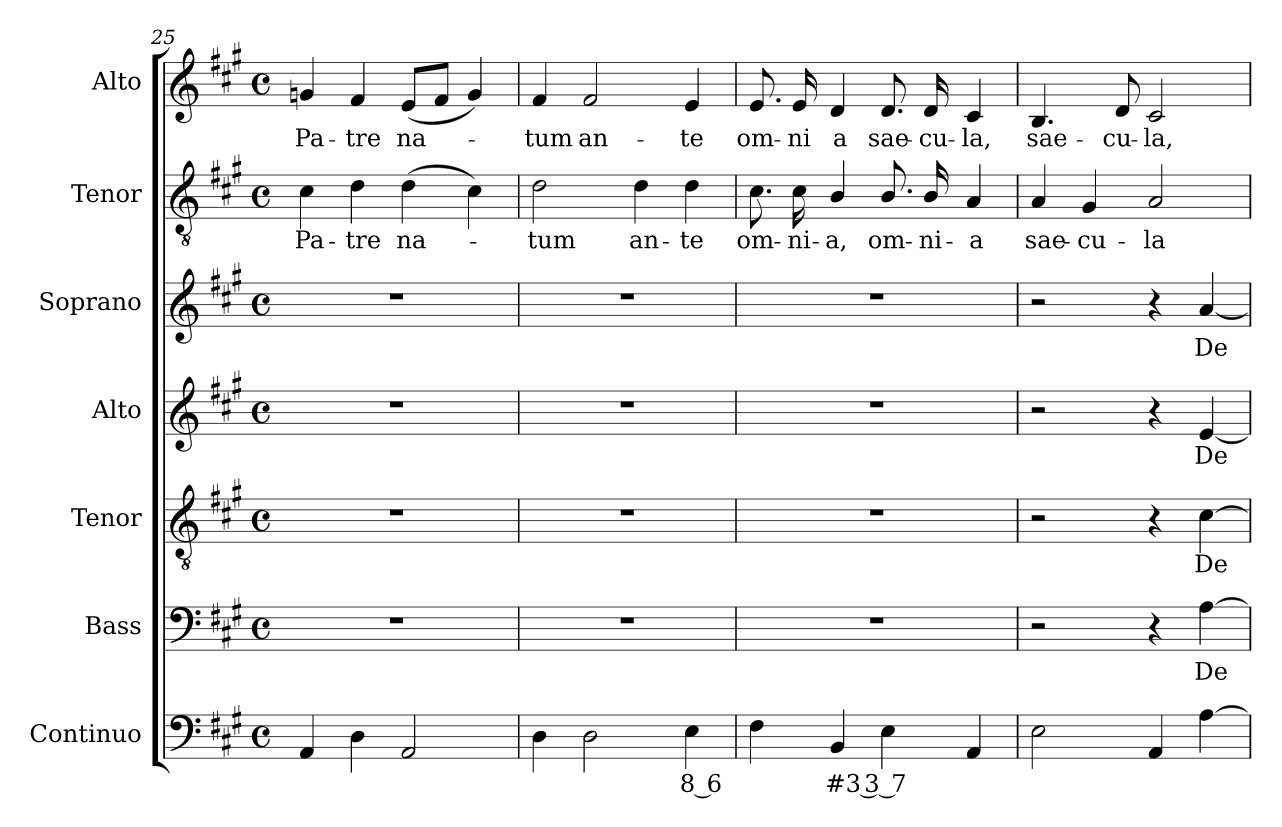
**kern	**text	**kern	**text	**kern	**text	**kern	**text	**kern	**text	**kern	**text	**kern	**text
*part7	*part7	*part6	*part6	*part5	*part5	*part4	*part4	*part3	*part3	*part2	*part2	*part1	*part1
*staff7	*staff7	*staff6	*staff6	*staff5	*staff5	*staff4	*staff4	*staff3	*staff3	*staff2	*staff2	*staff1	*staff1
*I"Continuo	*	*I"Bass	*	*I"Tenor	*	*I"Alto	*	*I"Soprano	*	*I"Tenor	*	*I"Alto	*
*I'Cont.	*	*I'B.	*	*I'T.	*	*I'A.	*	*I'S.	*	*I'T.	*	*I'A.	*
*clefF4	*	*clefF4	*	*clefGv2	*	*clefG2	*	*clefG2	*	*clefGv2	*	*clefG2	*
*	*	*	*	*ITrd7c12	*	*	*	*	*	*ITrd7c12	*	*	*
*k[f#c#g#]	*	*k[f#c#g#]	*	*k[f#c#g#]	*	*k[f#c#g#]	*	*k[f#c#g#]	*	*k[f#c#g#]	*	*k[f#c#g#]	*
*A:	*	*A:	*	*A:	*	*A:	*	*A:	*	*A:	*	*A:	*
*M4/4	*	*M4/4	*	*M4/4	*	*M4/4	*	*M4/4	*	*M4/4	*	*M4/4	*
*met(c)	*	*met(c)	*	*met(c)	*	*met(c)	*	*met(c)	*	*met(c)	*	*met(c)	*
=25	=25	=25	=25	=25	=25	=25	=25	=25	=25	=25	=25	=25	=25
!	!	!	!	!	!	!	!	!	!	!	!LO:LY:b:color=#000000	!	!
!	!	!	!	!	!	!	!	!	!	!	!	!	!LO:LY:b:color=#000000
4AAi/	.	1r	.	1r	.	1r	.	1r	.	4C#i\	Pa-	4gni/	Pa-
!	!	!	!	!	!	!	!	!	!	!	!LO:LY:b:color=#000000	!	!
!	!	!	!	!	!	!	!	!	!	!	!	!	!LO:LY:b:color=#000000
4Di\	.	.	.	.	.	.	.	.	.	4Di\	-tre	4f#i/	-tre
!	!	!	!	!	!	!	!	!	!	!	!LO:LY:b:color=#000000	!	!
!	!	!	!	!	!	!	!	!	!	!	!	!	!LO:LY:b:color=#000000
2AAi/	.	.	.	.	.	.	.	.	.	(4Di\	na-	(8ei/L	na-
.	.	.	.	.	.	.	.	.	.	.	.	8f#i/J	.
.	.	.	.	.	.	.	.	.	.	4C#i\)	.	4gi/)	.
=26	=26	=26	=26	=26	=26	=26	=26	=26	=26	=26	=26	=26	=26
!	!	!	!	!	!	!	!	!	!	!	!LO:LY:b:color=#000000	!	!
!	!	!	!	!	!	!	!	!	!	!	!	!	!LO:LY:b:color=#000000
4Di\	.	1r	.	1r	.	1r	.	1r	.	2Di\	-tum	4f#i/	-tum
!	!	!	!	!	!	!	!	!	!	!	!	!	!LO:LY:b:color=#000000
2Di\	.	.	.	.	.	.	.	.	.	.	.	2f#i/	an-
!	!	!	!	!	!	!	!	!	!	!	!LO:LY:b:color=#000000	!	!
.	.	.	.	.	.	.	.	.	.	4Di\	an-	.	.
!	!LO:LY:b:color=#000000	!	!	!	!	!	!	!	!	!	!	!	!
!	!	!	!	!	!	!	!	!	!	!	!LO:LY:b:color=#000000	!	!
!	!	!	!	!	!	!	!	!	!	!	!	!	!LO:LY:b:color=#000000
4Ei\	8 6	.	.	.	.	.	.	.	.	4Di\	-te	4ei/	-te
!!LO:PB:g=z
=27	=27	=27	=27	=27	=27	=27	=27	=27	=27	=27	=27	=27	=27
!	!	!	!	!	!	!	!	!	!	!	!LO:LY:b:color=#000000	!	!
!	!	!	!	!	!	!	!	!	!	!	!	!	!LO:LY:b:color=#000000
4F#i\	.	1r	.	1r	.	1r	.	1r	.	8.C#i\	om-	8.ei/	om-
!	!	!	!	!	!	!	!	!	!	!	!LO:LY:b:color=#000000	!	!
!	!	!	!	!	!	!	!	!	!	!	!	!	!LO:LY:b:color=#000000
.	.	.	.	.	.	.	.	.	.	16C#i\	-ni-	16ei/	-ni
!	!LO:LY:b:color=#000000	!	!	!	!	!	!	!	!	!	!	!	!
!	!	!	!	!	!	!	!	!	!	!	!LO:LY:b:color=#000000	!	!
!	!	!	!	!	!	!	!	!	!	!	!	!	!LO:LY:b:color=#000000
4BBi/	#3 3 7	.	.	.	.	.	.	.	.	4BBi/	-a,	4di/	a
!	!	!	!	!	!	!	!	!	!	!	!LO:LY:b:color=#000000	!	!
!	!	!	!	!	!	!	!	!	!	!	!	!	!LO:LY:b:color=#000000
4Ei\	.	.	.	.	.	.	.	.	.	8.BBi/	om-	8.di/	sae-
!	!	!	!	!	!	!	!	!	!	!	!LO:LY:b:color=#000000	!	!
!	!	!	!	!	!	!	!	!	!	!	!	!	!LO:LY:b:color=#000000
.	.	.	.	.	.	.	.	.	.	16BBi/	-ni-	16di/	-cu-
!	!	!	!	!	!	!	!	!	!	!	!LO:LY:b:color=#000000	!	!
!	!	!	!	!	!	!	!	!	!	!	!	!	!LO:LY:b:color=#000000
4AAi/	.	.	.	.	.	.	.	.	.	4AAi/	-a	4c#i/	-la,
=28	=28	=28	=28	=28	=28	=28	=28	=28	=28	=28	=28	=28	=28
!	!	!	!	!	!	!	!	!	!	!	!LO:LY:b:color=#000000	!	!
!	!	!	!	!	!	!	!	!	!	!	!	!	!LO:LY:b:color=#000000
2Ei\	.	2r	.	2r	.	2r	.	2r	.	4AAi/	sae-	4.Bi/	sae-
!	!	!	!	!	!	!	!	!	!	!	!LO:LY:b:color=#000000	!	!
.	.	.	.	.	.	.	.	.	.	4GG#i/	-cu-	.	.
!	!	!	!	!	!	!	!	!	!	!	!	!	!LO:LY:b:color=#000000
.	.	.	.	.	.	.	.	.	.	.	.	8di/	-cu-
!	!	!	!	!	!	!	!	!	!	!	!LO:LY:b:color=#000000	!	!
!	!	!	!	!	!	!	!	!	!	!	!	!	!LO:LY:b:color=#000000
4AAi/	.	4r	.	4r	.	4r	.	4r	.	2AAi/	-la	2c#i/	-la,
!	!	!	!LO:LY:b:color=#000000	!	!	!	!	!	!	!	!	!	!
!	!	!	!	!	!LO:LY:b:color=#000000	!	!	!	!	!	!	!	!
!	!	!	!	!	!	!	!LO:LY:b:color=#000000	!	!	!	!	!	!
!	!	!	!	!	!	!	!	!	!LO:LY:b:color=#000000	!	!	!	!
[4Ai\	.	[4Ai\	De-	[4C#i\	De-	[4ei/	De-	[4ai/	De-	.	.	.	.
=	=	=	=	=	=	=	=	=	=	=	=	=	=
*-	*-	*-	*-	*-	*-	*-	*-	*-	*-	*-	*-	*-	*-
